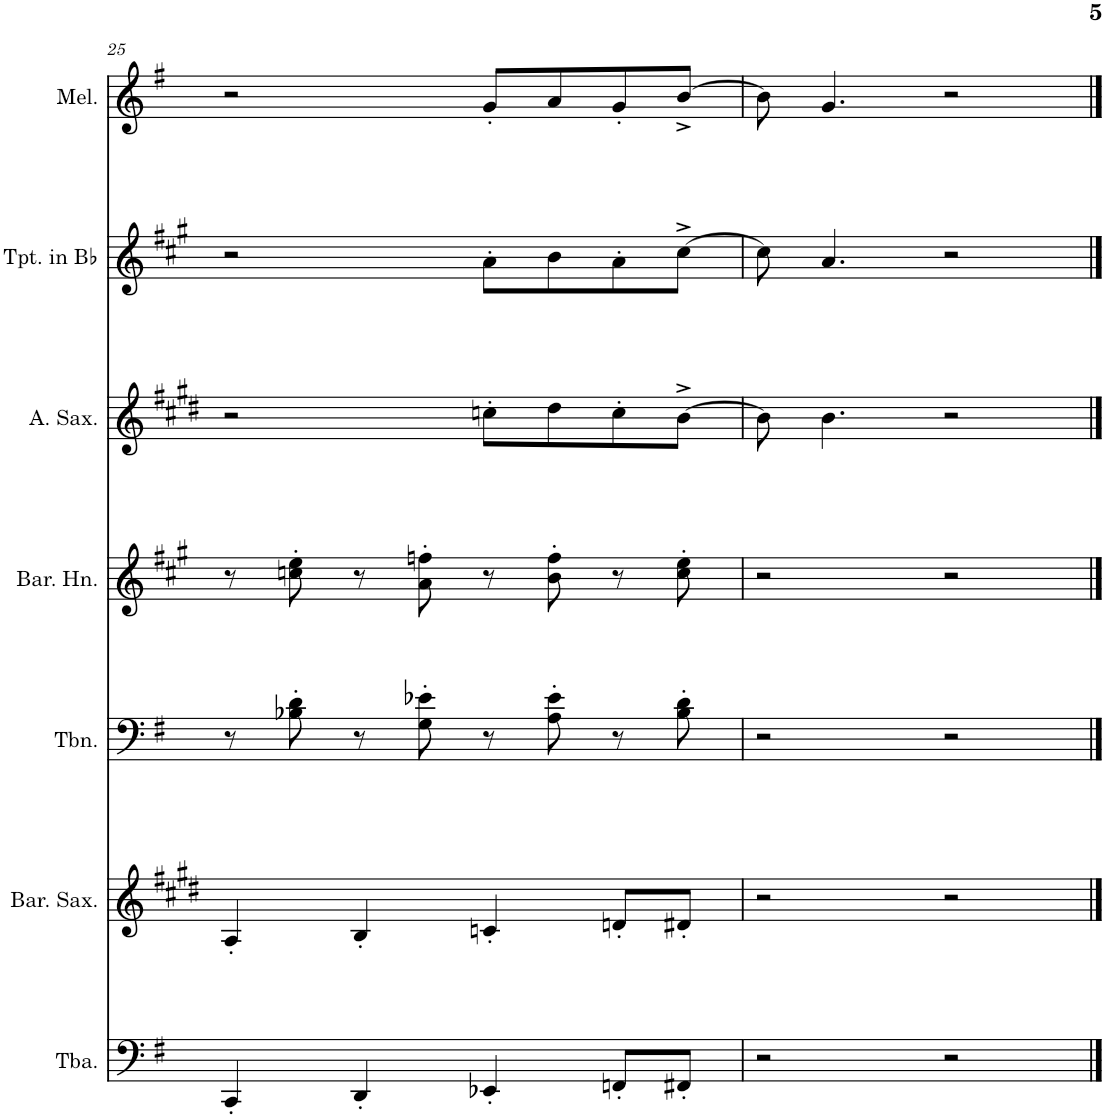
**kern	**kern	**kern	**kern	**kern	**kern	**kern
*part7	*part6	*part5	*part4	*part3	*part2	*part1
*staff7	*staff6	*staff5	*staff4	*staff3	*staff2	*staff1
*I"Tuba	*I"Baritone Saxophone	*I"Trombone	*I"Baritone Horn	*I"Alto Saxophone	*I"Trumpet in Bb	*I"Melodica
*I'Tba.	*I'Bar. Sax.	*I'Tbn.	*I'Bar. Hn.	*I'A. Sax.	*I'Tpt. in Bb	*I'Mel.
!!LO:PB:g=z
*clefF4	*clefG2	*clefF4	*clefG2	*clefG2	*clefG2	*clefG2
*	*Trd12c21	*	*Trd8c14	*Trd5c9	*Trd1c2	*
*k[f#]	*k[f#c#g#d#]	*k[f#]	*k[f#c#g#]	*k[f#c#g#d#]	*k[f#c#g#]	*k[f#]
*M4/4	*M4/4	*M4/4	*M4/4	*M4/4	*M4/4	*M4/4
=25	=25	=25	=25	=25	=25	=25
4CC'/	4A'/	8r	8r	2r	2r	2r
.	.	8B-X\' 8d\'	8ccn\' 8ee\'	.	.	.
4DD'/	4B'/	8r	8r	.	.	.
.	.	8G\' 8e-X\'	8a\' 8ffn\'	.	.	.
4EE-X'/	4cn'/	8r	8r	8ccn'\L	8a'\L	8g'/L
.	.	8A\' 8e-\'	8b\' 8ff\'	8dd#\	8b\	8a/
8FFn'/L	8dn'/L	8r	8r	8cc'\	8a'\	8g'/
8FF#X'/J	8d#X'/J	8B-\' 8d\'	8cc\' 8ee\'	[8b^\J	[8cc#^\J	[8b^/J
=26	=26	=26	=26	=26	=26	=26
2r	2r	2r	2r	8b\]	8cc#\]	8b\]
.	.	.	.	4.b\	4.a/	4.g/
2r	2r	2r	2r	2r	2r	2r
==	==	==	==	==	==	==
*-	*-	*-	*-	*-	*-	*-
